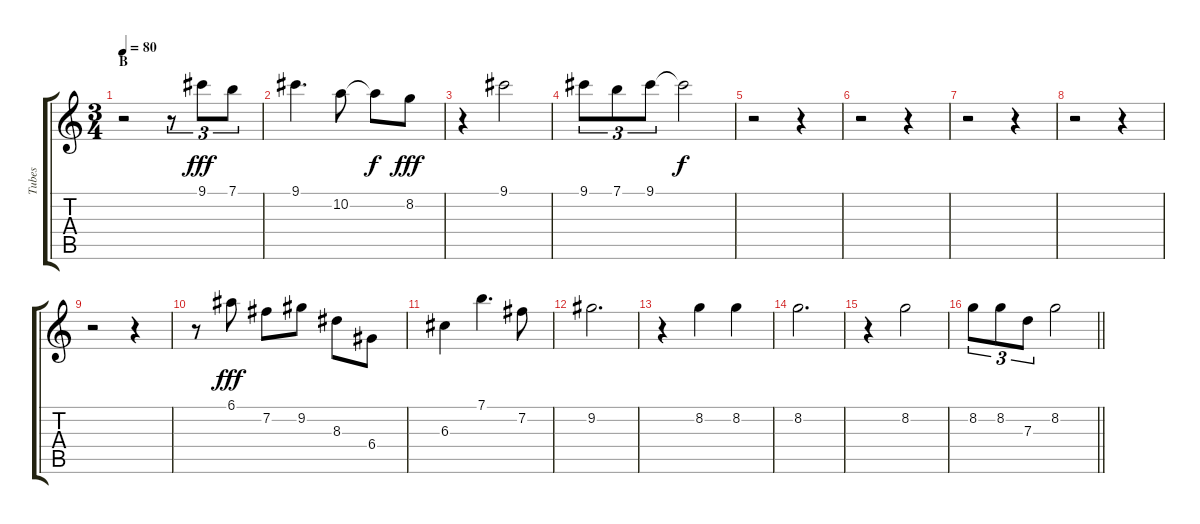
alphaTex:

\track ("Tubes" "Tubes") {instrument tubularbells}
\staff {score tabs}
\tuning (E5 B4 G4 D4 A3 E3) {hide}
\ts (3 4)
\section ("" "B")
\tempo 80
\clef g2
\ks c
r.2{dy fff} r.8{tu (3 2)} 9.1.8{tu (3 2)} 7.1.8{tu (3 2)} |
9.1.4{d} 10.2.8 10.2{t}.8{dy f} 8.2.8{dy fff} |
r.4 9.1.2 |
9.1.8{tu (3 2)} 7.1.8{tu (3 2)} 9.1.8{tu (3 2)} 9.1{t}.2{dy f} |
r.2 r.4 |
r.2 r.4 |
r.2 r.4 |
r.2 r.4 |
r.2 r.4 |
r.8 6.1.8{dy fff} 7.2.8 9.2.8 8.3.8 6.4.8 |
6.3.4 7.1.4{d} 7.2.8 |
9.2.2{d} |
r.4 8.2.4 8.2.4 |
8.2.2{d} |
r.4 8.2.2 |
\barLineRight lightlight
8.2.8{tu (3 2)} 8.2.8{tu (3 2)} 7.3.8{tu (3 2)} 8.2.2
